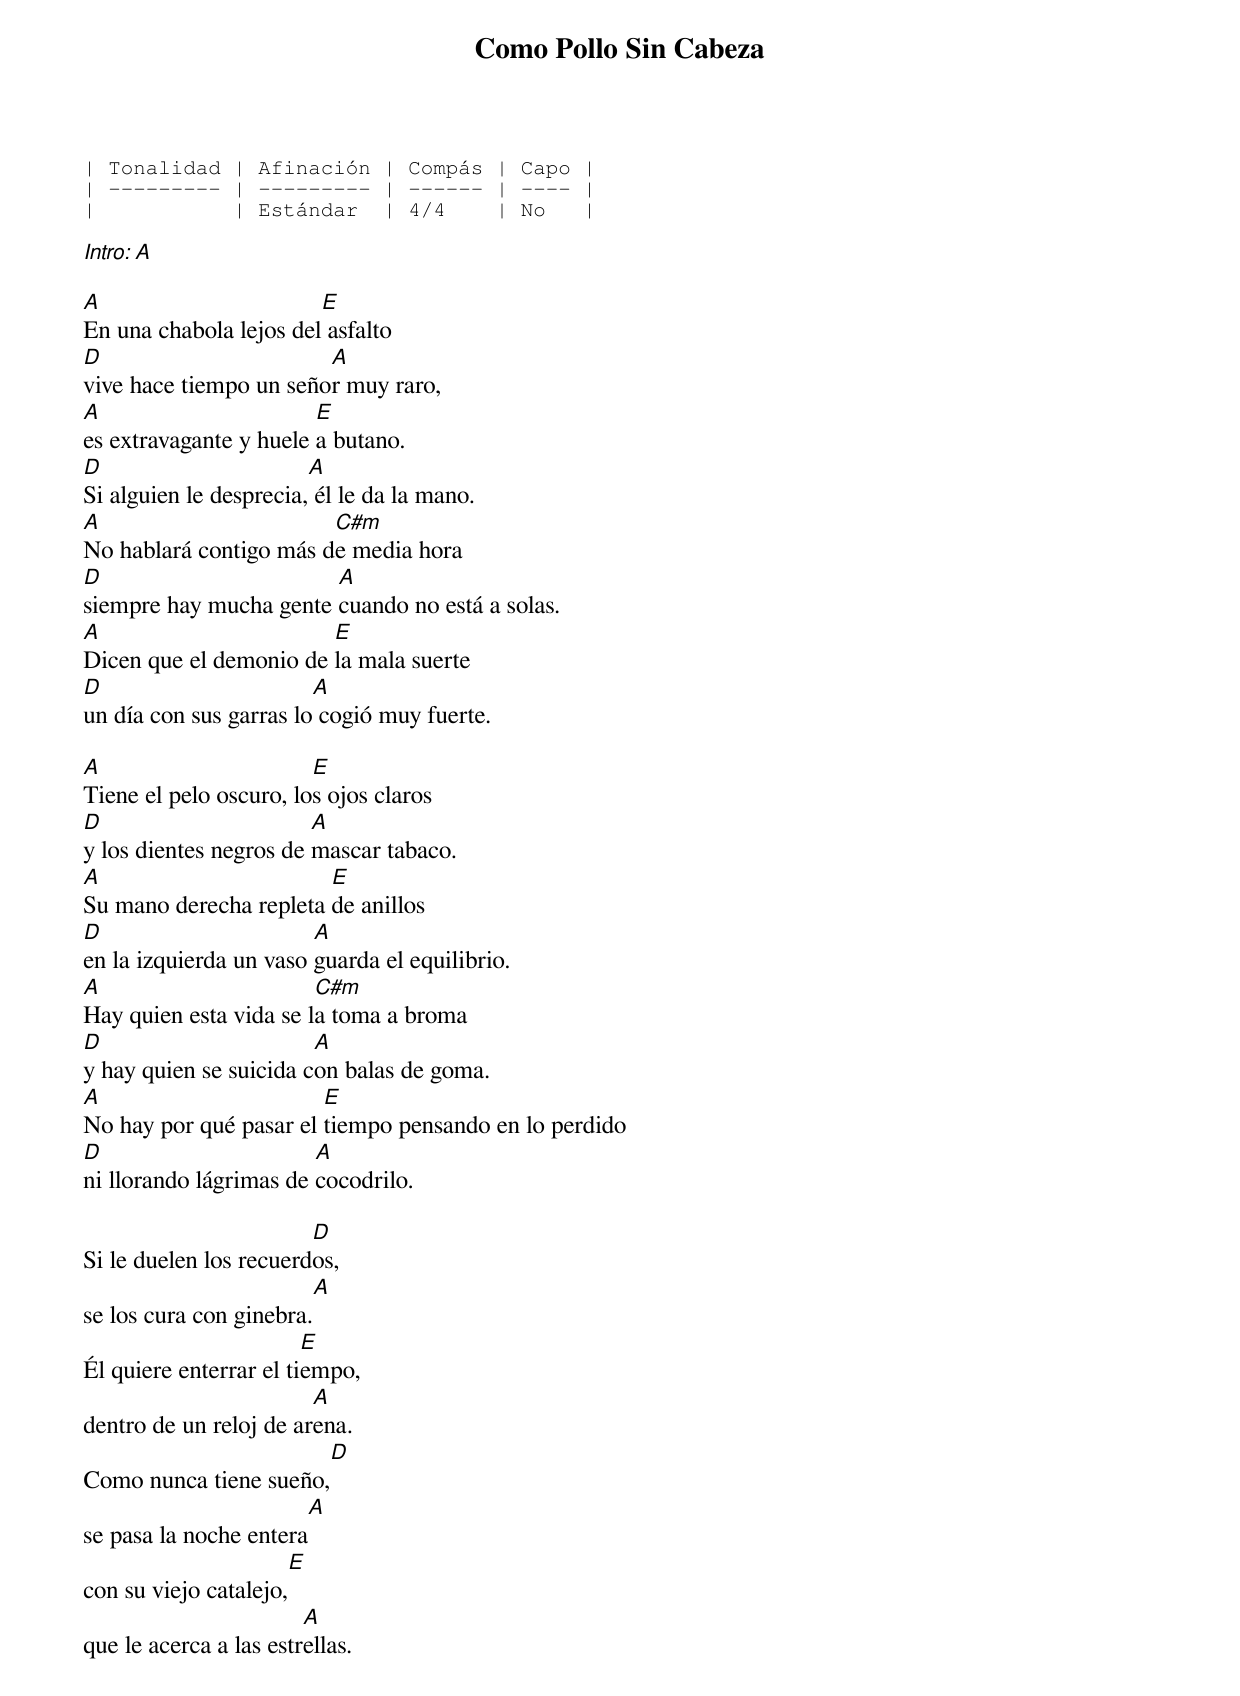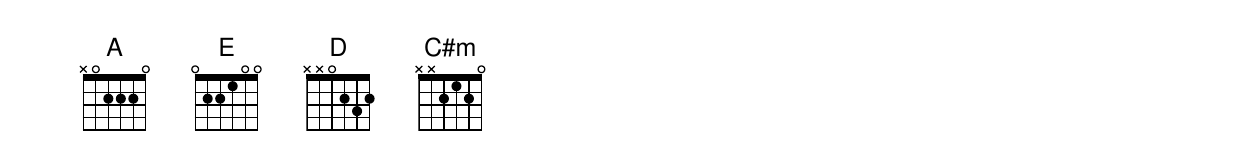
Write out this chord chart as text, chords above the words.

Como Pollo Sin Cabeza

| Tonalidad | Afinación | Compás | Capo |
| --------- | --------- | ------ | ---- |
|           | Estándar  | 4/4    | No   |

Intro: A

A                       E
En una chabola lejos del asfalto
D                       A
vive hace tiempo un señor muy raro,
A                       E
es extravagante y huele a butano.
D                       A
Si alguien le desprecia, él le da la mano.
A                       C#m
No hablará contigo más de media hora
D                       A
siempre hay mucha gente cuando no está a solas.
A                       E
Dicen que el demonio de la mala suerte
D                       A
un día con sus garras lo cogió muy fuerte.

A                       E
Tiene el pelo oscuro, los ojos claros
D                       A
y los dientes negros de mascar tabaco.
A                       E
Su mano derecha repleta de anillos
D                       A
en la izquierda un vaso guarda el equilibrio.
A                       C#m
Hay quien esta vida se la toma a broma
D                       A
y hay quien se suicida con balas de goma.
A                       E
No hay por qué pasar el tiempo pensando en lo perdido
D                       A
ni llorando lágrimas de cocodrilo.

                        D
Si le duelen los recuerdos,
                        A
se los cura con ginebra.
                        E
Él quiere enterrar el tiempo,
                        A
dentro de un reloj de arena.
                        D
Como nunca tiene sueño,
                        A
se pasa la noche entera
                        E
con su viejo catalejo,
                        A
que le acerca a las estrellas.
